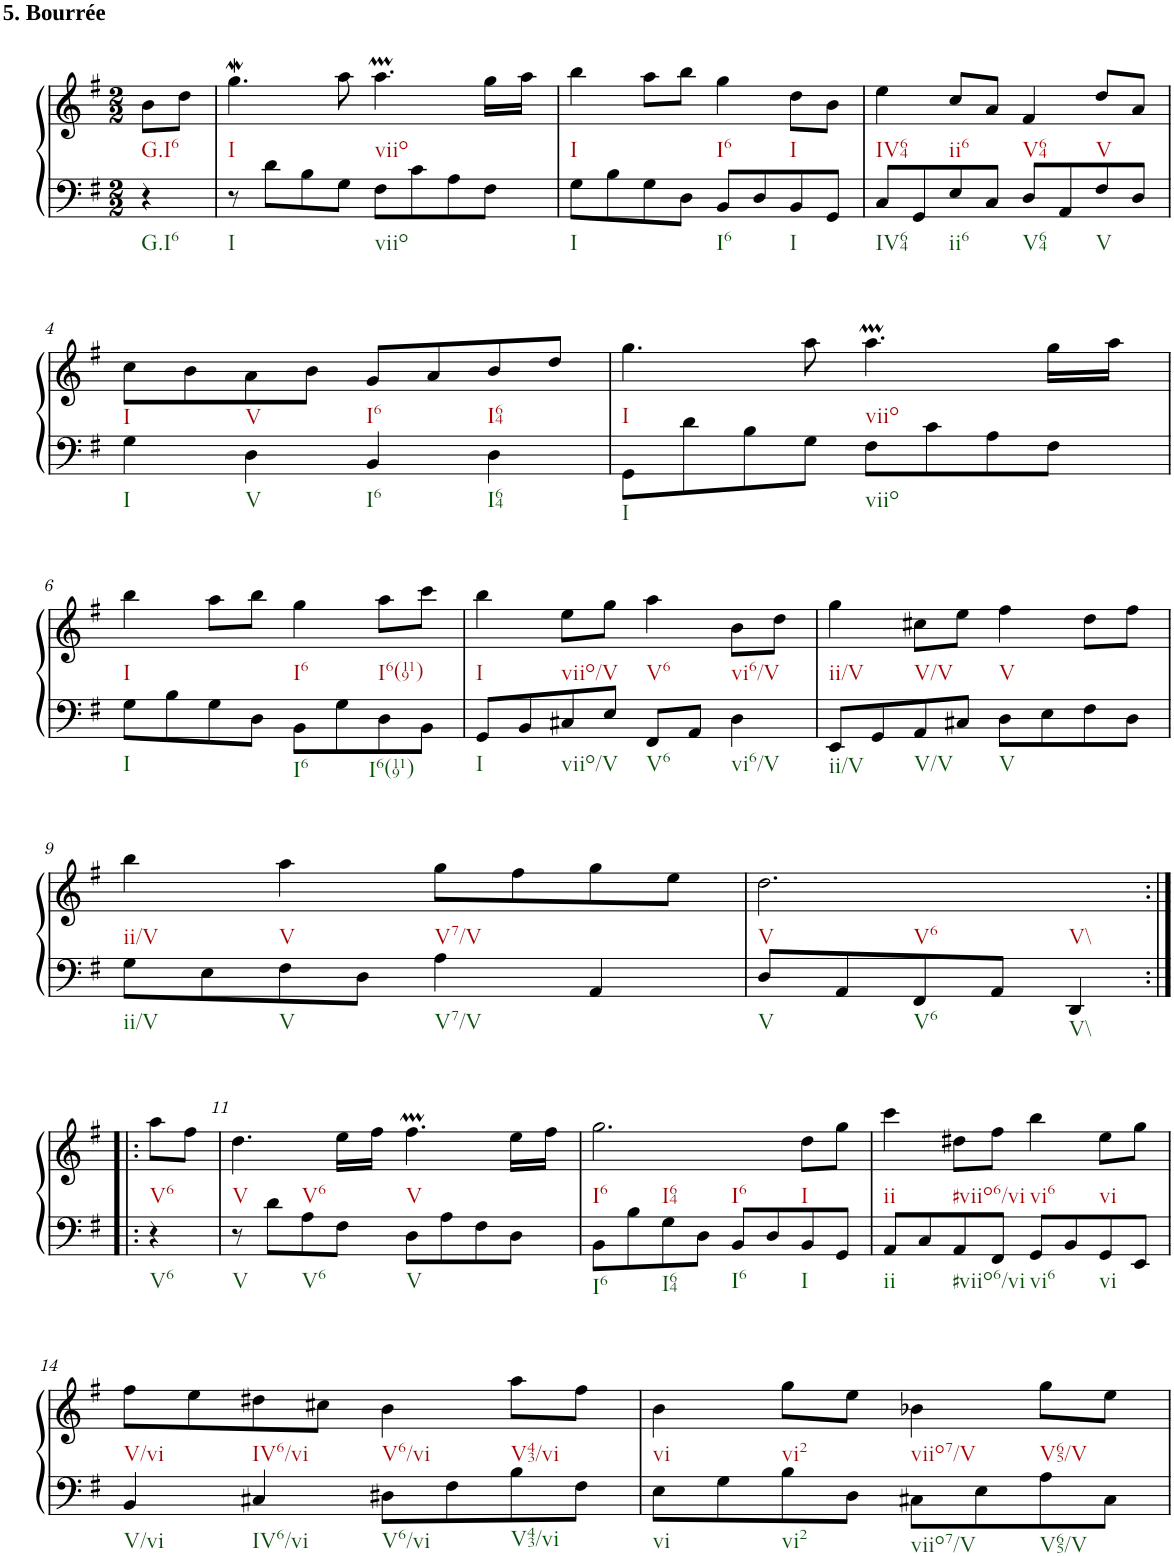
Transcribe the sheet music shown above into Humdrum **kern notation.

**kern	**kern
*part1	*part1
*staff2	*staff1
*I"Klavier linke Hand	*
*clefF4	*clefG2
*k[f#]	*k[f#]
*M2/2	*M2/2
=	=
!	!LO:TX:a:B:t=5. Bourrée
4r	8b\L
.	8dd\J
=1	=1
8r	4.ggw\
8d\L	.
8B\	.
8G\J	8aa\
8F#\L	4.aaM\
8c\	.
8A\	.
8F#\J	16gg\LL
.	16aa\JJ
=2	=2
8G\L	4bb\
8B\	.
8G\	8aa\L
8D\J	8bb\J
8BB/L	4gg\
8D/	.
8BB/	8dd\L
8GG/J	8b\J
=3	=3
8C/L	4ee\
8GG/	.
8E/	8cc/L
8C/J	8a/J
8D/L	4f#/
8AA/	.
8F#/	8dd/L
8D/J	8a/J
!!LO:LB:g=z
=4	=4
4G\	8cc\L
.	8b\
4D\	8a\
.	8b\J
4BB/	8g/L
.	8a/
4D\	8b/
.	8dd/J
=5	=5
8GG\L	4.gg\
8d\	.
8B\	.
8G\J	8aa\
8F#\L	4.aaM\
8c\	.
8A\	.
8F#\J	16gg\LL
.	16aa\JJ
!!LO:LB:g=z
=6	=6
8G\L	4bb\
8B\	.
8G\	8aa\L
8D\J	8bb\J
8BB\L	4gg\
8G\	.
8D\	8aa\L
8BB\J	8ccc\J
=7	=7
8GG/L	4bb\
8BB/	.
8C#X/	8ee\L
8E/J	8gg\J
8FF#/L	4aa\
8AA/J	.
4D\	8b\L
.	8dd\J
=8	=8
8EE/L	4gg\
8GG/	.
8AA/	8cc#X\L
8C#X/J	8ee\J
8D\L	4ff#\
8E\	.
8F#\	8dd\L
8D\J	8ff#\J
!!LO:LB:g=z
=9	=9
8G\L	4bb\
8E\	.
8F#\	4aa\
8D\J	.
4A\	8gg\L
.	8ff#\
4AA/	8gg\
.	8ee\J
=10	=10
8D/L	2.dd\
8AA/	.
8FF#/	.
8AA/J	.
4DD/	.
!!LO:LB:g=z
=10X1:|!|:	=10X1:|!|:
4r	8aa\L
.	8ff#\J
=11	=11
8r	4.dd\
8d\L	.
8A\	.
8F#\J	16ee\LL
.	16ff#\JJ
8D\L	4.ff#m\
8A\	.
8F#\	.
8D\J	16ee\LL
.	16ff#\JJ
=12	=12
8BB\L	2.gg\
8B\	.
8G\	.
8D\J	.
8BB/L	.
8D/	.
8BB/	8dd\L
8GG/J	8gg\J
=13	=13
8AA/L	4ccc\
8C/	.
8AA/	8dd#X\L
8FF#/J	8ff#\J
8GG/L	4bb\
8BB/	.
8GG/	8ee\L
8EE/J	8gg\J
!!LO:LB:g=z
=14	=14
4BB/	8ff#\L
.	8ee\
4C#X/	8dd#X\
.	8cc#X\J
8D#X\L	4b\
8F#\	.
8B\	8aa\L
8F#\J	8ff#\J
=15	=15
8E\L	4b\
8G\	.
8B\	8gg\L
8D\J	8ee\J
8C#X\L	4b-X\
8E\	.
8A\	8gg\L
8C#\J	8ee\J
=	=
*-	*-
